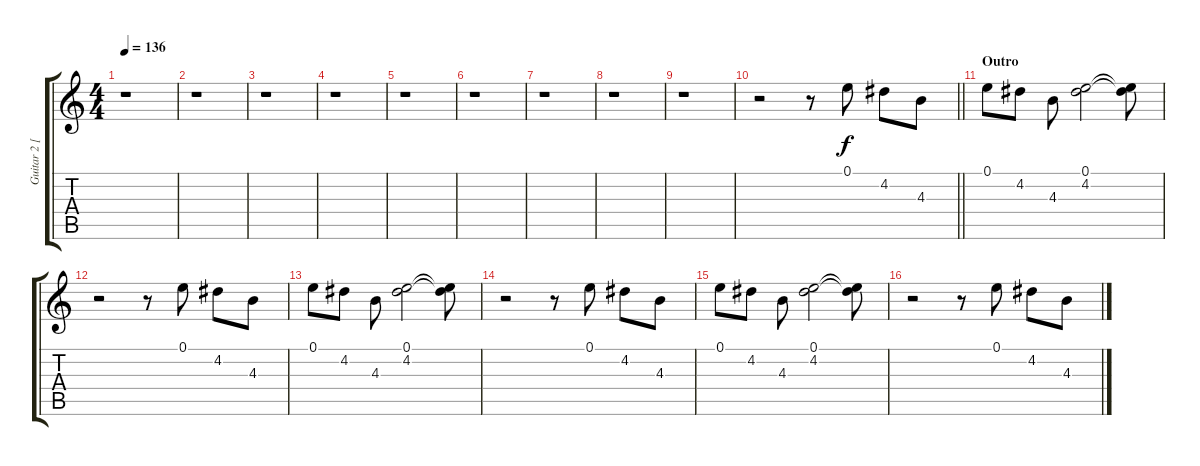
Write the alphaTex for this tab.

\track ("Guitar 2 [Lead]" "Guitar 2 [") {instrument distortionguitar}
\staff {score tabs}
\tuning (E4 B3 G3 D3 A2 E2) {hide}
\ts (4 4)
\tempo 136
\clef g2
\ks c
r.1{dy f} |
r.1 |
r.1 |
r.1 |
r.1 |
r.1 |
r.1 |
r.1 |
r.1 |
\barLineRight lightlight
r.2 r.8 0.1.8 4.2.8 4.3.8 |
\section ("" "Outro")
0.1.8 4.2.8 4.3.8 (0.1 4.2).2 (0.1{t} 4.2{t}).8 |
r.2 r.8 0.1.8 4.2.8 4.3.8 |
0.1.8 4.2.8 4.3.8 (0.1 4.2).2 (0.1{t} 4.2{t}).8 |
r.2 r.8 0.1.8 4.2.8 4.3.8 |
0.1.8 4.2.8 4.3.8 (0.1 4.2).2 (0.1{t} 4.2{t}).8 |
r.2 r.8 0.1.8 4.2.8 4.3.8
